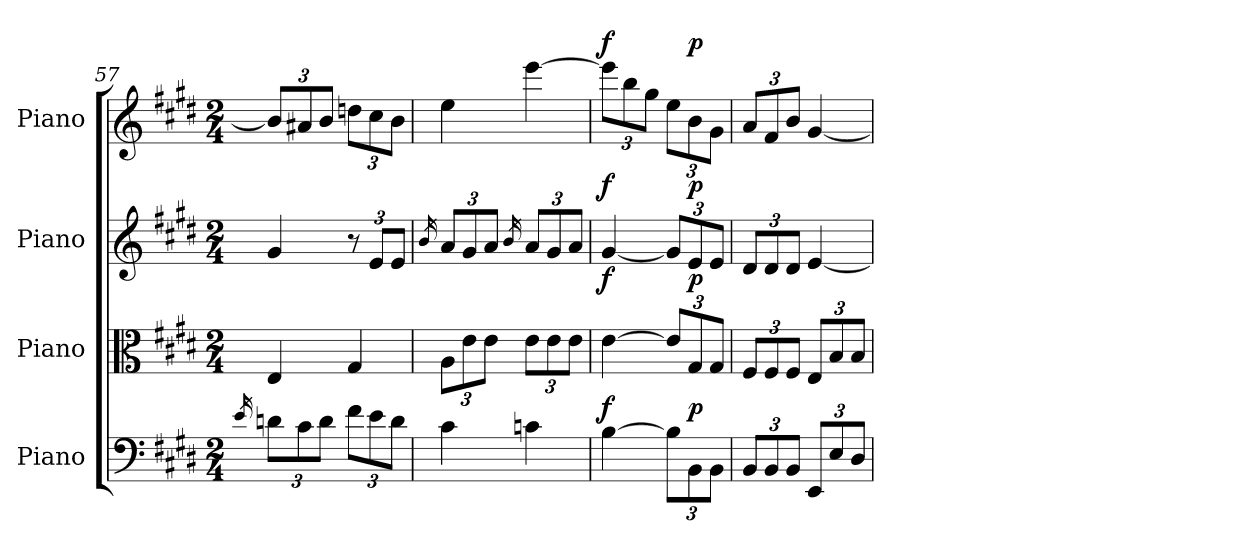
**kern	**dynam	**kern	**dynam	**kern	**dynam	**kern	**dynam
*part4	*part4	*part3	*part3	*part2	*part2	*part1	*part1
*staff4	*staff4	*staff3	*staff3	*staff2	*staff2	*staff1	*staff1
*I"Piano	*	*I"Piano	*	*I"Piano	*	*I"Piano	*
*I'Pno	*	*I'Pno	*	*I'Pno	*	*I'Pno	*
*clefF4	*	*clefC3	*	*clefG2	*	*clefG2	*
*k[f#c#g#d#]	*	*k[f#c#g#d#]	*	*k[f#c#g#d#]	*	*k[f#c#g#d#]	*
*M2/4	*	*M2/4	*	*M2/4	*	*M2/4	*
=57	=57	=57	=57	=57	=57	=57	=57
16qe/	.	.	.	.	.	.	.
*Xbrackettup	*	*	*	*	*	*Xbrackettup	*
12dn\L	.	4E/	.	4g#/	.	12b/L]	.
12c#\	.	.	.	.	.	12a#X/	.
12d\J	.	.	.	.	.	12b/J	.
*	*	*	*	*Xbrackettup	*	*	*
12f#\L	.	4G#/	.	12r	.	12ddn\L	.
12e\	.	.	.	12e/L	.	12cc#\	.
12d\J	.	.	.	12e/J	.	12b\J	.
=58	=58	=58	=58	=58	=58	=58	=58
.	.	.	.	16qb/	.	.	.
*	*	*Xbrackettup	*	*	*	*	*
4c#\	.	12A\L	.	12a/L	.	4ee\	.
.	.	12e\	.	12g#/	.	.	.
.	.	12e\J	.	12a/J	.	.	.
.	.	.	.	16qb/	.	.	.
4cn\	.	12e\L	.	12a/L	.	[4eee\	.
.	.	12e\	.	12g#/	.	.	.
.	.	12e\J	.	12a/J	.	.	.
=59	=59	=59	=59	=59	=59	=59	=59
!	!LO:DY:a	!	!LO:DY:a	!	!LO:DY:a	!	!LO:DY:a
[4B\	f	[4e\	f	[4g#/	f	12eee\L]	f
.	.	.	.	.	.	12bb\	.
.	.	.	.	.	.	12gg#\J	.
12B\L]	.	12e/L]	.	12g#/L]	.	12ee\L	.
!	!LO:DY:a	!	!LO:DY:a	!	!LO:DY:a	!	!LO:DY:a
12BB\	p	12G#/	p	12e/	p	12b\	p
12BB\J	.	12G#/J	.	12e/J	.	12g#\J	.
=60	=60	=60	=60	=60	=60	=60	=60
12BB/L	.	12F#/L	.	12d#/L	.	12a/L	.
12BB/	.	12F#/	.	12d#/	.	12f#/	.
12BB/J	.	12F#/J	.	12d#/J	.	12b/J	.
12EE/L	.	12E/L	.	[4e/	.	[4g#/	.
12E/	.	12B/	.	.	.	.	.
12D#/J	.	12B/J	.	.	.	.	.
=	=	=	=	=	=	=	=
*-	*-	*-	*-	*-	*-	*-	*-
